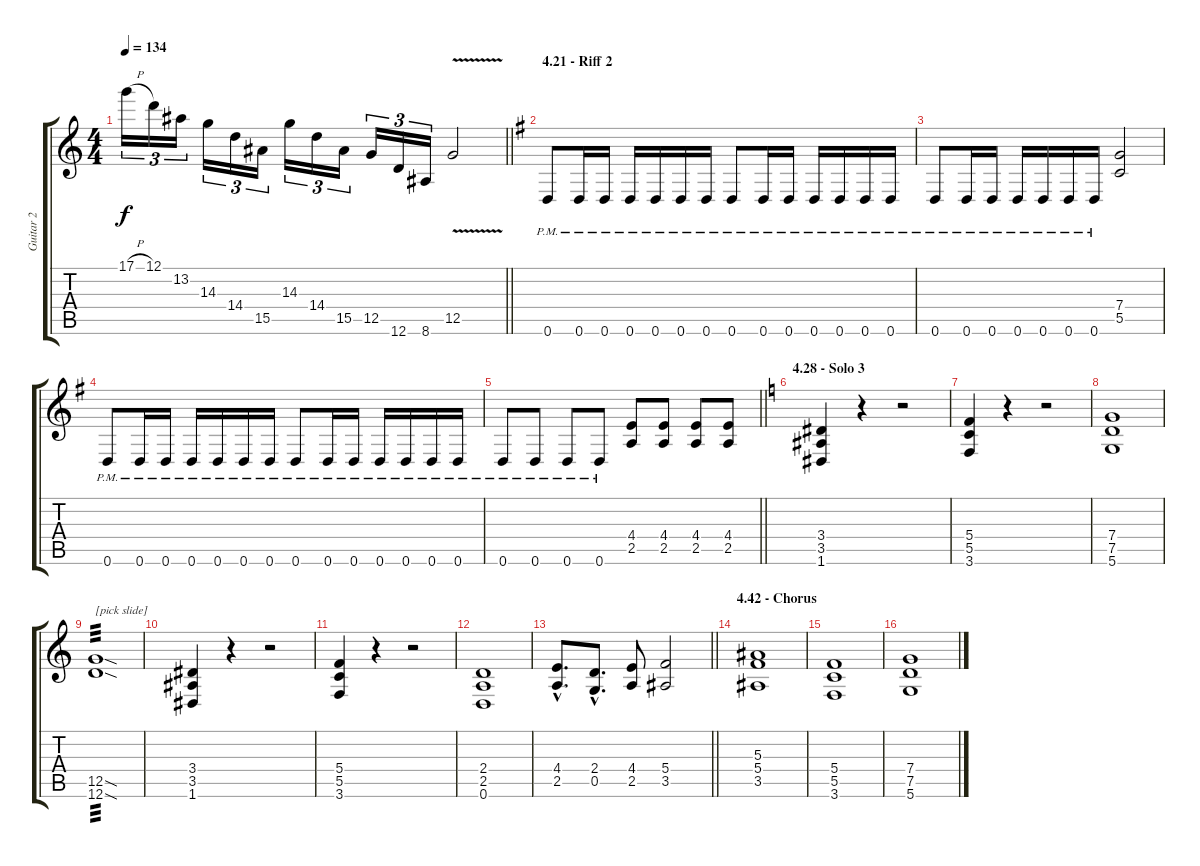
\track ("Guitar 2" "Guitar 2") {instrument distortionguitar}
\staff {score tabs}
\tuning (D4 A3 F3 C3 G2 D2) {hide}
\ts (4 4)
\tempo 134
\clef g2
\barLineRight lightlight
\ks aminor
17.1{h}.16{tu (3 2) dy f} 12.1.16{tu (3 2)} 13.2.16{tu (3 2)} 14.3.16{tu (3 2)} 14.4.16{tu (3 2)} 15.5.16{tu (3 2)} 14.3.16{tu (3 2)} 14.4.16{tu (3 2)} 15.5.16{tu (3 2)} 12.5.16{tu (3 2)} 12.6.16{tu (3 2)} 8.6.16{tu (3 2)} 12.5{v}.2 |
\section ("" "4.21 - Riff 2")
\ks eminor
0.6{pm}.8 0.6{pm}.16 0.6{pm}.16 0.6{pm}.16 0.6{pm}.16 0.6{pm}.16 0.6{pm}.16 0.6{pm}.8 0.6{pm}.16 0.6{pm}.16 0.6{pm}.16 0.6{pm}.16 0.6{pm}.16 0.6{pm}.16 |
0.6{pm}.8 0.6{pm}.16 0.6{pm}.16 0.6{pm}.16 0.6{pm}.16 0.6{pm}.16 0.6{pm}.16 (7.4 5.5).2 |
0.6{pm}.8 0.6{pm}.16 0.6{pm}.16 0.6{pm}.16 0.6{pm}.16 0.6{pm}.16 0.6{pm}.16 0.6{pm}.8 0.6{pm}.16 0.6{pm}.16 0.6{pm}.16 0.6{pm}.16 0.6{pm}.16 0.6{pm}.16 |
\barLineRight lightlight
0.6{pm}.8 0.6{pm}.8 0.6{pm}.8 0.6{pm}.8 (4.4 2.5).8 (4.4 2.5).8 (4.4 2.5).8 (4.4 2.5).8 |
\section ("" "4.28 - Solo 3")
\ks aminor
(3.4 3.5 1.6).4 r.4 r.2 |
(5.4 5.5 3.6).4 r.4 r.2 |
(7.4 7.5 5.6).1 |
(12.5{sod} 12.6{sod}).1{txt "[pick slide]" tp 3} |
(3.4 3.5 1.6).4 r.4 r.2 |
(5.4 5.5 3.6).4 r.4 r.2 |
(2.4 2.5 0.6).1 |
\barLineRight lightlight
(4.4{hac} 2.5{hac}).8{d} (2.4{hac} 0.5{hac}).8{d} (4.4 2.5).8 (5.4 3.5).2 |
\section ("" "4.42 - Chorus")
(5.3 5.4 3.5).1 |
(5.4 5.5 3.6).1 |
(7.4 7.5 5.6).1
